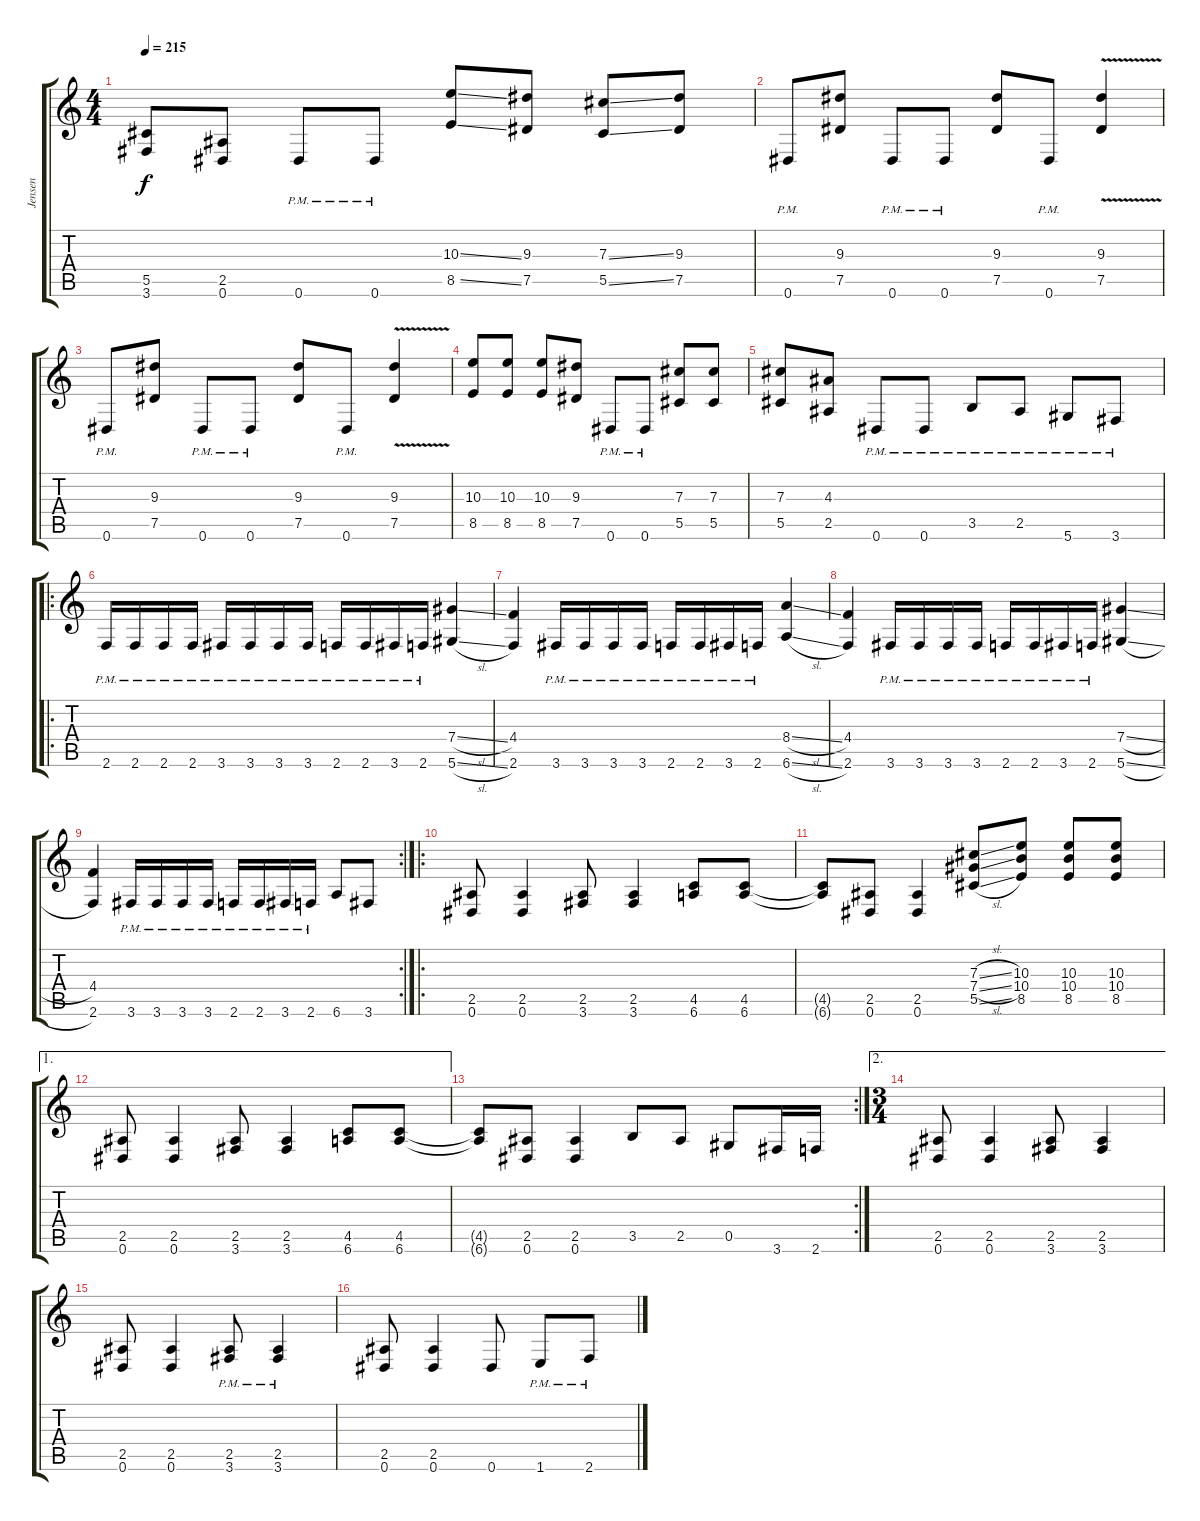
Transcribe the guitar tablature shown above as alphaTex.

\track ("Jensen" "Jensen") {instrument distortionguitar}
\staff {score tabs}
\tuning (Eb4 Bb3 Gb3 Db3 Ab2 Eb2) {hide}
\ts (4 4)
\tempo 215
\clef g2
\ks c
(5.5 3.6).8{dy f} (2.5 0.6).8 0.6{pm}.8 0.6{pm}.8 (10.3{ss} 8.5{ss}).8 (9.3 7.5).8 (7.3{ss} 5.5{ss}).8 (9.3 7.5).8 |
0.6{pm}.8 (9.3 7.5).8 0.6{pm}.8 0.6{pm}.8 (9.3 7.5).8 0.6{pm}.8 (9.3{v} 7.5{v}).4 |
0.6{pm}.8 (9.3 7.5).8 0.6{pm}.8 0.6{pm}.8 (9.3 7.5).8 0.6{pm}.8 (9.3{v} 7.5{v}).4 |
(10.3 8.5).8 (10.3 8.5).8 (10.3 8.5).8 (9.3 7.5).8 0.6{pm}.8 0.6{pm}.8 (7.3 5.5).8 (7.3 5.5).8 |
(7.3 5.5).8 (4.3 2.5).8 0.6{pm}.8 0.6{pm}.8 3.5{pm}.8 2.5{pm}.8 5.6{pm}.8 3.6{pm}.8 |
\ro
2.6{pm}.16 2.6{pm}.16 2.6{pm}.16 2.6{pm}.16 3.6{pm}.16 3.6{pm}.16 3.6{pm}.16 3.6{pm}.16 2.6{pm}.16 2.6{pm}.16 3.6{pm}.16 2.6{pm}.16 (7.4{sl} 5.6{sl}).4 |
(4.4 2.6).4 3.6{pm}.16 3.6{pm}.16 3.6{pm}.16 3.6{pm}.16 2.6{pm}.16 2.6{pm}.16 3.6{pm}.16 2.6{pm}.16 (8.4{sl} 6.6{sl}).4 |
(4.4 2.6).4 3.6{pm}.16 3.6{pm}.16 3.6{pm}.16 3.6{pm}.16 2.6{pm}.16 2.6{pm}.16 3.6{pm}.16 2.6{pm}.16 (7.4{sl} 5.6{sl}).4 |
\rc 2
(4.4 2.6).4 3.6{pm}.16 3.6{pm}.16 3.6{pm}.16 3.6{pm}.16 2.6{pm}.16 2.6{pm}.16 3.6{pm}.16 2.6{pm}.16 6.6.8 3.6.8 |
\ro
(2.5 0.6).8 (2.5 0.6).4 (2.5 3.6).8 (2.5 3.6).4 (4.5 6.6).8 (4.5 6.6).8 |
(4.5{t} 6.6{t}).8 (2.5 0.6).8 (2.5 0.6).4 (7.3{sl} 7.4{sl} 5.5{sl}).8 (10.3 10.4 8.5).8 (10.3 10.4 8.5).8 (10.3 10.4 8.5).8 |
\ae 1
(2.5 0.6).8 (2.5 0.6).4 (2.5 3.6).8 (2.5 3.6).4 (4.5 6.6).8 (4.5 6.6).8 |
\rc 2
(4.5{t} 6.6{t}).8 (2.5 0.6).8 (2.5 0.6).4 3.5.8 2.5.8 0.5.8 3.6.16 2.6.16 |
\ae 2
\ts (3 4)
(2.5 0.6).8 (2.5 0.6).4 (2.5 3.6).8 (2.5 3.6).4 |
(2.5 0.6).8 (2.5 0.6).4 (2.5{pm} 3.6{pm}).8 (2.5{pm} 3.6{pm}).4 |
(2.5 0.6).8 (2.5 0.6).4 0.6.8 1.6{pm}.8 2.6{pm}.8
